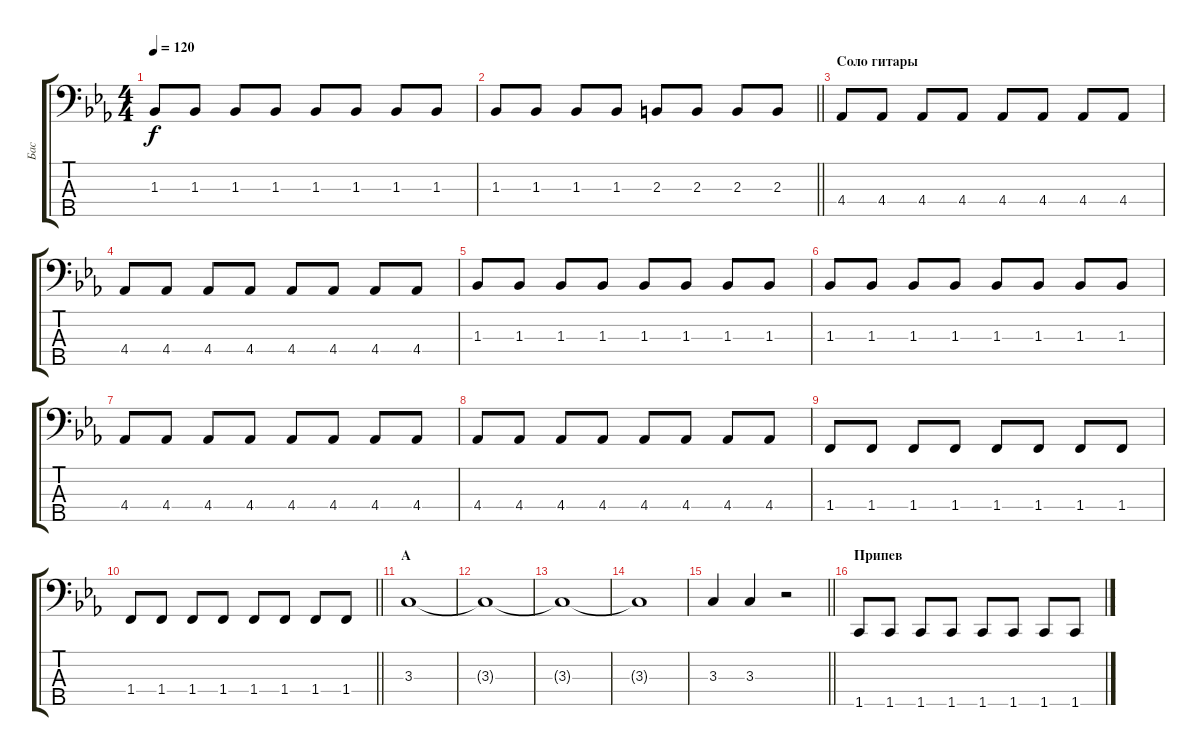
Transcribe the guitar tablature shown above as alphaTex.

\track ("Бас" "Бас") {instrument electricbassfinger}
\staff {score tabs}
\tuning (G2 D2 A1 E1 B0) {hide}
\ts (4 4)
\tempo 120
\clef f4
\ks cminor
1.3.8{dy f} 1.3.8 1.3.8 1.3.8 1.3.8 1.3.8 1.3.8 1.3.8 |
\barLineRight lightlight
1.3.8 1.3.8 1.3.8 1.3.8 2.3.8 2.3.8 2.3.8 2.3.8 |
\section ("" "Соло гитары")
4.4.8 4.4.8 4.4.8 4.4.8 4.4.8 4.4.8 4.4.8 4.4.8 |
4.4.8 4.4.8 4.4.8 4.4.8 4.4.8 4.4.8 4.4.8 4.4.8 |
1.3.8 1.3.8 1.3.8 1.3.8 1.3.8 1.3.8 1.3.8 1.3.8 |
1.3.8 1.3.8 1.3.8 1.3.8 1.3.8 1.3.8 1.3.8 1.3.8 |
4.4.8 4.4.8 4.4.8 4.4.8 4.4.8 4.4.8 4.4.8 4.4.8 |
4.4.8 4.4.8 4.4.8 4.4.8 4.4.8 4.4.8 4.4.8 4.4.8 |
1.4.8 1.4.8 1.4.8 1.4.8 1.4.8 1.4.8 1.4.8 1.4.8 |
\barLineRight lightlight
1.4.8 1.4.8 1.4.8 1.4.8 1.4.8 1.4.8 1.4.8 1.4.8 |
\section ("" "А")
3.3.1 |
3.3{t}.1 |
3.3{t}.1 |
3.3{t}.1 |
\barLineRight lightlight
3.3.4 3.3.4 r.2 |
\section ("" "Припев")
1.5.8 1.5.8 1.5.8 1.5.8 1.5.8 1.5.8 1.5.8 1.5.8
